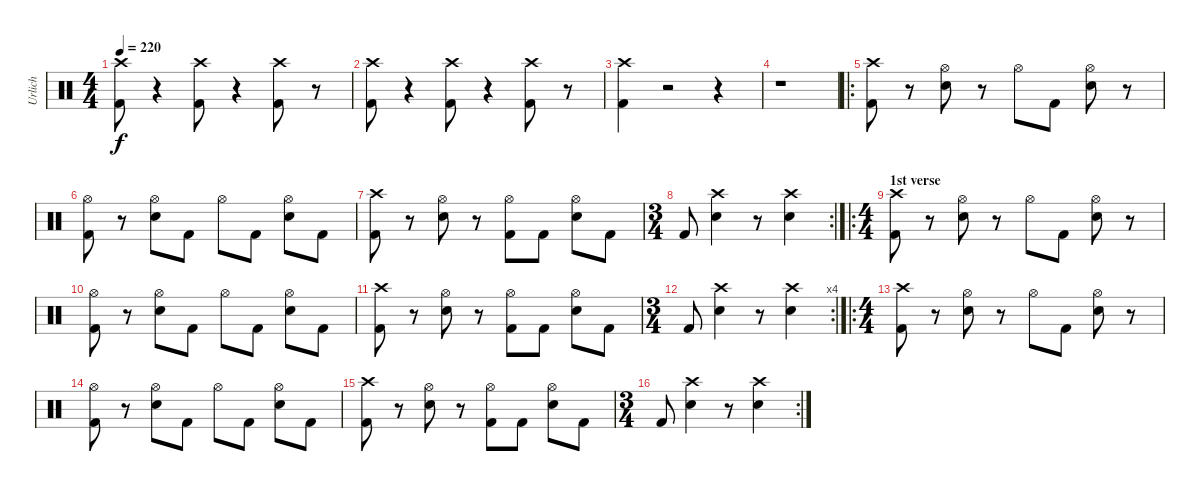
\track ("Urlich" "Urlich") {instrument percussion}
\staff {score}
\articulation defaults
\ts (4 4)
\tempo 220
\clef neutral
\ks c
("Crash high (hit)" "Kick (hit) 2").8{dy f} r.4 ("Crash high (hit)" "Kick (hit) 2").8 r.4 ("Crash high (hit)" "Kick (hit) 2").8 r.8 |
("Crash high (hit)" "Kick (hit) 2").8 r.4 ("Crash high (hit)" "Kick (hit) 2").8 r.4 ("Crash high (hit)" "Kick (hit) 2").8 r.8 |
("Crash high (hit)" "Kick (hit) 2").4 r.2 r.4 |
r.1 |
\ro
("Crash high (hit)" "Kick (hit) 2").8 r.8 ("Hi-Hat (open)" "Snare (hit) 2").8 r.8 "Hi-Hat (open)".8 "Kick (hit) 2".8 ("Hi-Hat (open)" "Snare (hit) 2").8 r.8 |
("Hi-Hat (open)" "Kick (hit) 2").8 r.8 ("Hi-Hat (open)" "Snare (hit) 2").8 "Kick (hit) 2".8 "Hi-Hat (open)".8 "Kick (hit) 2".8 ("Hi-Hat (open)" "Snare (hit) 2").8 "Kick (hit) 2".8 |
("Crash high (hit)" "Kick (hit) 2").8 r.8 ("Hi-Hat (open)" "Snare (hit) 2").8 r.8 ("Hi-Hat (open)" "Kick (hit) 2").8 "Kick (hit) 2".8 ("Hi-Hat (open)" "Snare (hit) 2").8 "Kick (hit) 2".8 |
\rc 2
\ts (3 4)
"Kick (hit) 2".8 ("Crash high (hit)" "Snare (hit) 2").4 r.8 ("Crash high (hit)" "Snare (hit) 2").4 |
\ro
\ts (4 4)
\section ("" "1st verse")
("Crash high (hit)" "Kick (hit) 2").8 r.8 ("Hi-Hat (open)" "Snare (hit) 2").8 r.8 "Hi-Hat (open)".8 "Kick (hit) 2".8 ("Hi-Hat (open)" "Snare (hit) 2").8 r.8 |
("Hi-Hat (open)" "Kick (hit) 2").8 r.8 ("Hi-Hat (open)" "Snare (hit) 2").8 "Kick (hit) 2".8 "Hi-Hat (open)".8 "Kick (hit) 2".8 ("Hi-Hat (open)" "Snare (hit) 2").8 "Kick (hit) 2".8 |
("Crash high (hit)" "Kick (hit) 2").8 r.8 ("Hi-Hat (open)" "Snare (hit) 2").8 r.8 ("Hi-Hat (open)" "Kick (hit) 2").8 "Kick (hit) 2".8 ("Hi-Hat (open)" "Snare (hit) 2").8 "Kick (hit) 2".8 |
\rc 4
\ts (3 4)
"Kick (hit) 2".8 ("Crash high (hit)" "Snare (hit) 2").4 r.8 ("Crash high (hit)" "Snare (hit) 2").4 |
\ro
\ts (4 4)
("Crash high (hit)" "Kick (hit) 2").8 r.8 ("Hi-Hat (open)" "Snare (hit) 2").8 r.8 "Hi-Hat (open)".8 "Kick (hit) 2".8 ("Hi-Hat (open)" "Snare (hit) 2").8 r.8 |
("Hi-Hat (open)" "Kick (hit) 2").8 r.8 ("Hi-Hat (open)" "Snare (hit) 2").8 "Kick (hit) 2".8 "Hi-Hat (open)".8 "Kick (hit) 2".8 ("Hi-Hat (open)" "Snare (hit) 2").8 "Kick (hit) 2".8 |
("Crash high (hit)" "Kick (hit) 2").8 r.8 ("Hi-Hat (open)" "Snare (hit) 2").8 r.8 ("Hi-Hat (open)" "Kick (hit) 2").8 "Kick (hit) 2".8 ("Hi-Hat (open)" "Snare (hit) 2").8 "Kick (hit) 2".8 |
\rc 2
\ts (3 4)
"Kick (hit) 2".8 ("Crash high (hit)" "Snare (hit) 2").4 r.8 ("Crash high (hit)" "Snare (hit) 2").4
